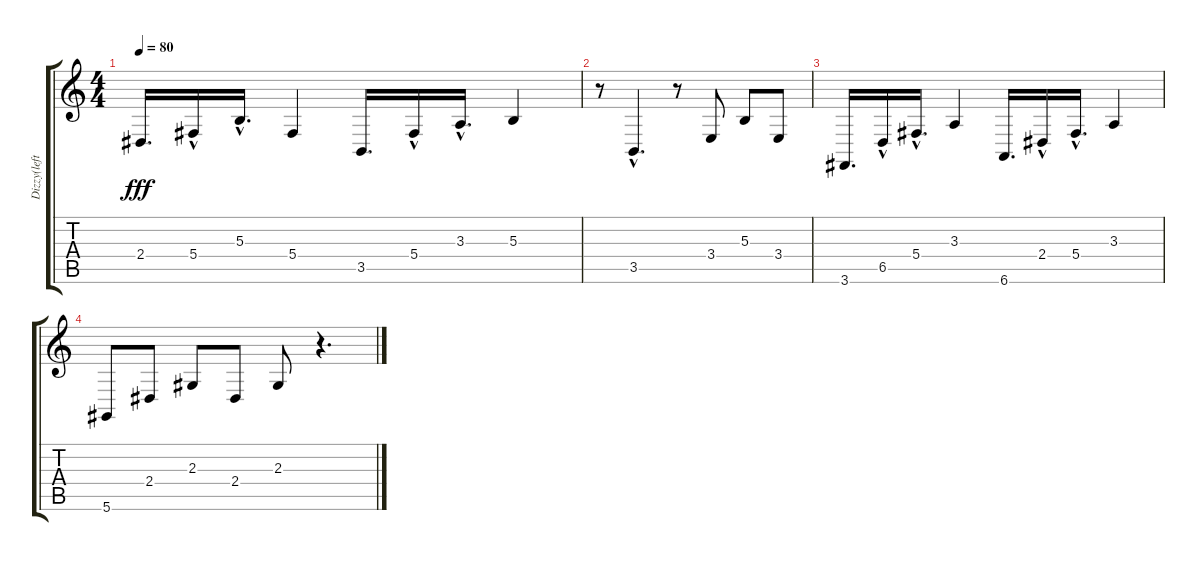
\track ("Dizzy(left hand)" "Dizzy(left") {instrument acousticgrandpiano}
\staff {score tabs}
\tuning (Eb4 Bb3 Gb3 Db3 Ab2 Eb2) {hide}
\ts (4 4)
\tempo 80
\clef g2
\ks c
2.4.16{d dy fff} 5.4{hac}.16 5.3{hac}.16{d} 5.4.4 3.5.16{d} 5.4{hac}.16 3.3{hac}.16{d} 5.3.4 |
r.8 3.5{hac}.4{d} r.8 3.4.8 5.3.8 3.4.8 |
3.6.16{d} 6.5{hac}.16 5.4{hac}.16{d} 3.3.4 6.6.16{d} 2.4{hac}.16 5.4{hac}.16{d} 3.3.4 |
5.6.8 2.4.8 2.3.8 2.4.8 2.3.8 r.4{d}
